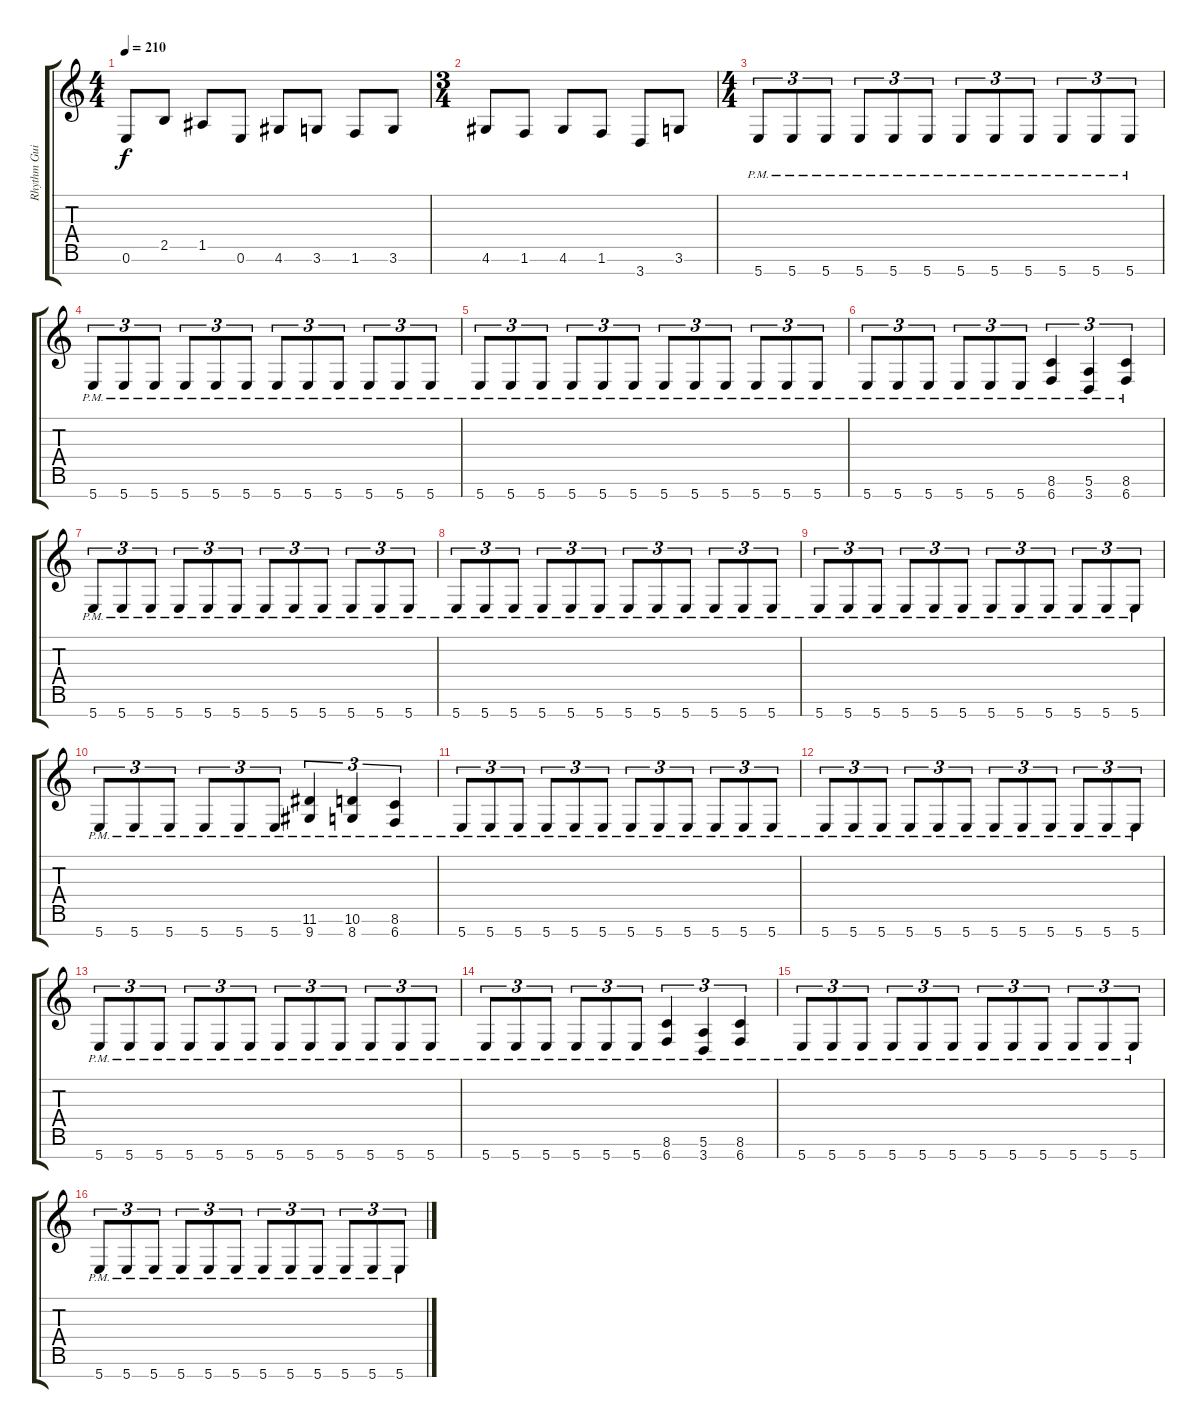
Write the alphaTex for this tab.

\track ("Rhythm Guitar (7string)" "Rhythm Gui") {instrument distortionguitar}
\staff {score tabs}
\tuning (E4 B3 G3 D3 A2 E2 B1) {hide}
\ts (4 4)
\tempo 210
\clef g2
\ks c
0.6.8{dy f} 2.5.8 1.5.8 0.6.8 4.6.8 3.6.8 1.6.8 3.6.8 |
\ts (3 4)
4.6.8 1.6.8 4.6.8 1.6.8 3.7.8 3.6.8 |
\ts (4 4)
5.7{pm}.8{tu (3 2)} 5.7{pm}.8{tu (3 2)} 5.7{pm}.8{tu (3 2)} 5.7{pm}.8{tu (3 2)} 5.7{pm}.8{tu (3 2)} 5.7{pm}.8{tu (3 2)} 5.7{pm}.8{tu (3 2)} 5.7{pm}.8{tu (3 2)} 5.7{pm}.8{tu (3 2)} 5.7{pm}.8{tu (3 2)} 5.7{pm}.8{tu (3 2)} 5.7{pm}.8{tu (3 2)} |
5.7{pm}.8{tu (3 2)} 5.7{pm}.8{tu (3 2)} 5.7{pm}.8{tu (3 2)} 5.7{pm}.8{tu (3 2)} 5.7{pm}.8{tu (3 2)} 5.7{pm}.8{tu (3 2)} 5.7{pm}.8{tu (3 2)} 5.7{pm}.8{tu (3 2)} 5.7{pm}.8{tu (3 2)} 5.7{pm}.8{tu (3 2)} 5.7{pm}.8{tu (3 2)} 5.7{pm}.8{tu (3 2)} |
5.7{pm}.8{tu (3 2)} 5.7{pm}.8{tu (3 2)} 5.7{pm}.8{tu (3 2)} 5.7{pm}.8{tu (3 2)} 5.7{pm}.8{tu (3 2)} 5.7{pm}.8{tu (3 2)} 5.7{pm}.8{tu (3 2)} 5.7{pm}.8{tu (3 2)} 5.7{pm}.8{tu (3 2)} 5.7{pm}.8{tu (3 2)} 5.7{pm}.8{tu (3 2)} 5.7{pm}.8{tu (3 2)} |
5.7{pm}.8{tu (3 2)} 5.7{pm}.8{tu (3 2)} 5.7{pm}.8{tu (3 2)} 5.7{pm}.8{tu (3 2)} 5.7{pm}.8{tu (3 2)} 5.7{pm}.8{tu (3 2)} (8.6{pm} 6.7{pm}).4{tu (3 2)} (5.6{pm} 3.7{pm}).4{tu (3 2)} (8.6{pm} 6.7{pm}).4{tu (3 2)} |
5.7{pm}.8{tu (3 2)} 5.7{pm}.8{tu (3 2)} 5.7{pm}.8{tu (3 2)} 5.7{pm}.8{tu (3 2)} 5.7{pm}.8{tu (3 2)} 5.7{pm}.8{tu (3 2)} 5.7{pm}.8{tu (3 2)} 5.7{pm}.8{tu (3 2)} 5.7{pm}.8{tu (3 2)} 5.7{pm}.8{tu (3 2)} 5.7{pm}.8{tu (3 2)} 5.7{pm}.8{tu (3 2)} |
5.7{pm}.8{tu (3 2)} 5.7{pm}.8{tu (3 2)} 5.7{pm}.8{tu (3 2)} 5.7{pm}.8{tu (3 2)} 5.7{pm}.8{tu (3 2)} 5.7{pm}.8{tu (3 2)} 5.7{pm}.8{tu (3 2)} 5.7{pm}.8{tu (3 2)} 5.7{pm}.8{tu (3 2)} 5.7{pm}.8{tu (3 2)} 5.7{pm}.8{tu (3 2)} 5.7{pm}.8{tu (3 2)} |
5.7{pm}.8{tu (3 2)} 5.7{pm}.8{tu (3 2)} 5.7{pm}.8{tu (3 2)} 5.7{pm}.8{tu (3 2)} 5.7{pm}.8{tu (3 2)} 5.7{pm}.8{tu (3 2)} 5.7{pm}.8{tu (3 2)} 5.7{pm}.8{tu (3 2)} 5.7{pm}.8{tu (3 2)} 5.7{pm}.8{tu (3 2)} 5.7{pm}.8{tu (3 2)} 5.7{pm}.8{tu (3 2)} |
5.7{pm}.8{tu (3 2)} 5.7{pm}.8{tu (3 2)} 5.7{pm}.8{tu (3 2)} 5.7{pm}.8{tu (3 2)} 5.7{pm}.8{tu (3 2)} 5.7{pm}.8{tu (3 2)} (11.6{pm} 9.7{pm}).4{tu (3 2)} (10.6{pm} 8.7{pm}).4{tu (3 2)} (8.6{pm} 6.7{pm}).4{tu (3 2)} |
5.7{pm}.8{tu (3 2)} 5.7{pm}.8{tu (3 2)} 5.7{pm}.8{tu (3 2)} 5.7{pm}.8{tu (3 2)} 5.7{pm}.8{tu (3 2)} 5.7{pm}.8{tu (3 2)} 5.7{pm}.8{tu (3 2)} 5.7{pm}.8{tu (3 2)} 5.7{pm}.8{tu (3 2)} 5.7{pm}.8{tu (3 2)} 5.7{pm}.8{tu (3 2)} 5.7{pm}.8{tu (3 2)} |
5.7{pm}.8{tu (3 2)} 5.7{pm}.8{tu (3 2)} 5.7{pm}.8{tu (3 2)} 5.7{pm}.8{tu (3 2)} 5.7{pm}.8{tu (3 2)} 5.7{pm}.8{tu (3 2)} 5.7{pm}.8{tu (3 2)} 5.7{pm}.8{tu (3 2)} 5.7{pm}.8{tu (3 2)} 5.7{pm}.8{tu (3 2)} 5.7{pm}.8{tu (3 2)} 5.7{pm}.8{tu (3 2)} |
5.7{pm}.8{tu (3 2)} 5.7{pm}.8{tu (3 2)} 5.7{pm}.8{tu (3 2)} 5.7{pm}.8{tu (3 2)} 5.7{pm}.8{tu (3 2)} 5.7{pm}.8{tu (3 2)} 5.7{pm}.8{tu (3 2)} 5.7{pm}.8{tu (3 2)} 5.7{pm}.8{tu (3 2)} 5.7{pm}.8{tu (3 2)} 5.7{pm}.8{tu (3 2)} 5.7{pm}.8{tu (3 2)} |
5.7{pm}.8{tu (3 2)} 5.7{pm}.8{tu (3 2)} 5.7{pm}.8{tu (3 2)} 5.7{pm}.8{tu (3 2)} 5.7{pm}.8{tu (3 2)} 5.7{pm}.8{tu (3 2)} (8.6{pm} 6.7{pm}).4{tu (3 2)} (5.6{pm} 3.7{pm}).4{tu (3 2)} (8.6{pm} 6.7{pm}).4{tu (3 2)} |
5.7{pm}.8{tu (3 2)} 5.7{pm}.8{tu (3 2)} 5.7{pm}.8{tu (3 2)} 5.7{pm}.8{tu (3 2)} 5.7{pm}.8{tu (3 2)} 5.7{pm}.8{tu (3 2)} 5.7{pm}.8{tu (3 2)} 5.7{pm}.8{tu (3 2)} 5.7{pm}.8{tu (3 2)} 5.7{pm}.8{tu (3 2)} 5.7{pm}.8{tu (3 2)} 5.7{pm}.8{tu (3 2)} |
5.7{pm}.8{tu (3 2)} 5.7{pm}.8{tu (3 2)} 5.7{pm}.8{tu (3 2)} 5.7{pm}.8{tu (3 2)} 5.7{pm}.8{tu (3 2)} 5.7{pm}.8{tu (3 2)} 5.7{pm}.8{tu (3 2)} 5.7{pm}.8{tu (3 2)} 5.7{pm}.8{tu (3 2)} 5.7{pm}.8{tu (3 2)} 5.7{pm}.8{tu (3 2)} 5.7{pm}.8{tu (3 2)}
